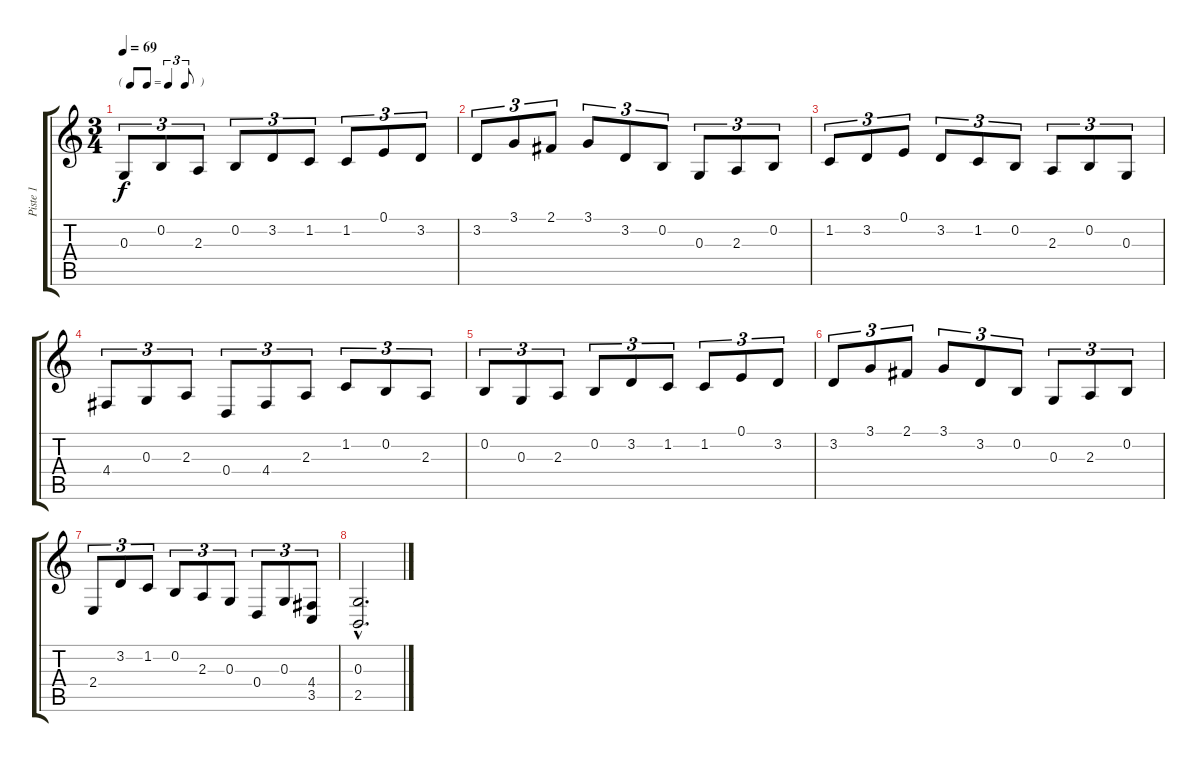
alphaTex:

\track ("Piste 1" "Piste 1") {instrument acousticgrandpiano}
\staff {score tabs}
\tuning (E4 B3 G3 D3 A2 E2) {hide}
\ts (3 4)
\tf triplet8th
\tempo 69
\clef g2
\ks c
0.3.8{tu (3 2) dy f} 0.2.8{tu (3 2)} 2.3.8{tu (3 2)} 0.2.8{tu (3 2)} 3.2.8{tu (3 2)} 1.2.8{tu (3 2)} 1.2.8{tu (3 2)} 0.1.8{tu (3 2)} 3.2.8{tu (3 2)} |
3.2.8{tu (3 2)} 3.1.8{tu (3 2)} 2.1.8{tu (3 2)} 3.1.8{tu (3 2)} 3.2.8{tu (3 2)} 0.2.8{tu (3 2)} 0.3.8{tu (3 2)} 2.3.8{tu (3 2)} 0.2.8{tu (3 2)} |
1.2.8{tu (3 2)} 3.2.8{tu (3 2)} 0.1.8{tu (3 2)} 3.2.8{tu (3 2)} 1.2.8{tu (3 2)} 0.2.8{tu (3 2)} 2.3.8{tu (3 2)} 0.2.8{tu (3 2)} 0.3.8{tu (3 2)} |
4.4.8{tu (3 2)} 0.3.8{tu (3 2)} 2.3.8{tu (3 2)} 0.4.8{tu (3 2)} 4.4.8{tu (3 2)} 2.3.8{tu (3 2)} 1.2.8{tu (3 2)} 0.2.8{tu (3 2)} 2.3.8{tu (3 2)} |
0.2.8{tu (3 2)} 0.3.8{tu (3 2)} 2.3.8{tu (3 2)} 0.2.8{tu (3 2)} 3.2.8{tu (3 2)} 1.2.8{tu (3 2)} 1.2.8{tu (3 2)} 0.1.8{tu (3 2)} 3.2.8{tu (3 2)} |
3.2.8{tu (3 2)} 3.1.8{tu (3 2)} 2.1.8{tu (3 2)} 3.1.8{tu (3 2)} 3.2.8{tu (3 2)} 0.2.8{tu (3 2)} 0.3.8{tu (3 2)} 2.3.8{tu (3 2)} 0.2.8{tu (3 2)} |
2.4.8{tu (3 2)} 3.2.8{tu (3 2)} 1.2.8{tu (3 2)} 0.2.8{tu (3 2)} 2.3.8{tu (3 2)} 0.3.8{tu (3 2)} 0.4.8{tu (3 2)} 0.3.8{tu (3 2)} (4.4 3.5).8{tu (3 2)} |
(0.3{hac} 2.5{hac}).2{d}
